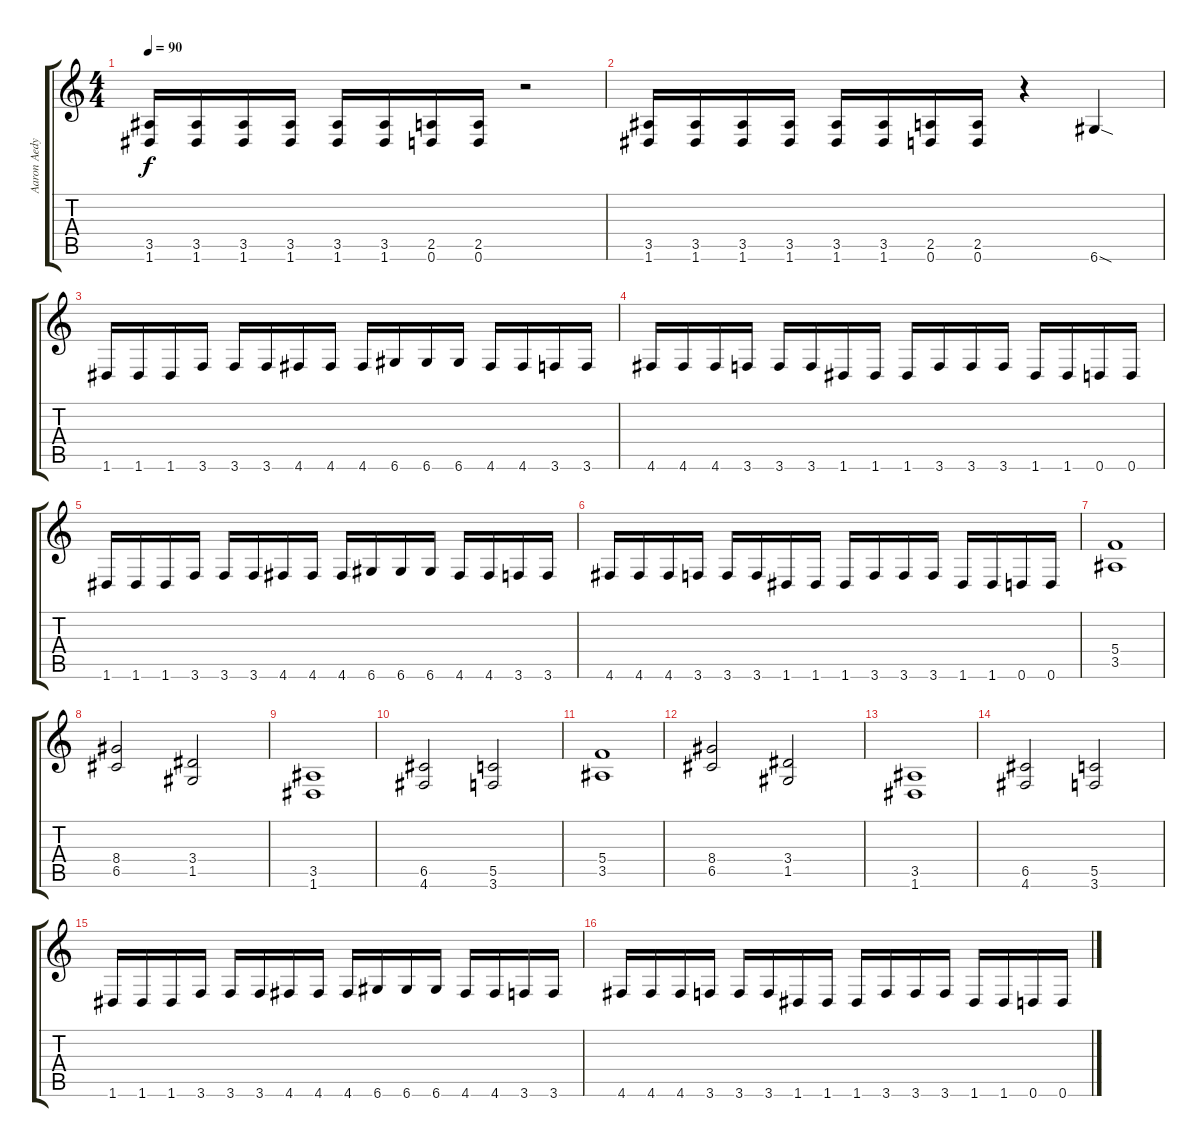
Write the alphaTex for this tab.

\track ("Aaron Aedy" "Aaron Aedy") {instrument distortionguitar}
\staff {score tabs}
\tuning (D4 A3 F3 C3 G2 D2) {hide}
\ts (4 4)
\tempo 90
\clef g2
\ks c
(3.5 1.6).16{dy f} (3.5 1.6).16 (3.5 1.6).16 (3.5 1.6).16 (3.5 1.6).16 (3.5 1.6).16 (2.5 0.6).16 (2.5 0.6).16 r.2 |
(3.5 1.6).16 (3.5 1.6).16 (3.5 1.6).16 (3.5 1.6).16 (3.5 1.6).16 (3.5 1.6).16 (2.5 0.6).16 (2.5 0.6).16 r.4 6.6{sod}.4 |
1.6.16 1.6.16 1.6.16 3.6.16 3.6.16 3.6.16 4.6.16 4.6.16 4.6.16 6.6.16 6.6.16 6.6.16 4.6.16 4.6.16 3.6.16 3.6.16 |
4.6.16 4.6.16 4.6.16 3.6.16 3.6.16 3.6.16 1.6.16 1.6.16 1.6.16 3.6.16 3.6.16 3.6.16 1.6.16 1.6.16 0.6.16 0.6.16 |
1.6.16 1.6.16 1.6.16 3.6.16 3.6.16 3.6.16 4.6.16 4.6.16 4.6.16 6.6.16 6.6.16 6.6.16 4.6.16 4.6.16 3.6.16 3.6.16 |
4.6.16 4.6.16 4.6.16 3.6.16 3.6.16 3.6.16 1.6.16 1.6.16 1.6.16 3.6.16 3.6.16 3.6.16 1.6.16 1.6.16 0.6.16 0.6.16 |
(5.4 3.5).1 |
(8.4 6.5).2 (3.4 1.5).2 |
(3.5 1.6).1 |
(6.5 4.6).2 (5.5 3.6).2 |
(5.4 3.5).1 |
(8.4 6.5).2 (3.4 1.5).2 |
(3.5 1.6).1 |
(6.5 4.6).2 (5.5 3.6).2 |
1.6.16 1.6.16 1.6.16 3.6.16 3.6.16 3.6.16 4.6.16 4.6.16 4.6.16 6.6.16 6.6.16 6.6.16 4.6.16 4.6.16 3.6.16 3.6.16 |
4.6.16 4.6.16 4.6.16 3.6.16 3.6.16 3.6.16 1.6.16 1.6.16 1.6.16 3.6.16 3.6.16 3.6.16 1.6.16 1.6.16 0.6.16 0.6.16
